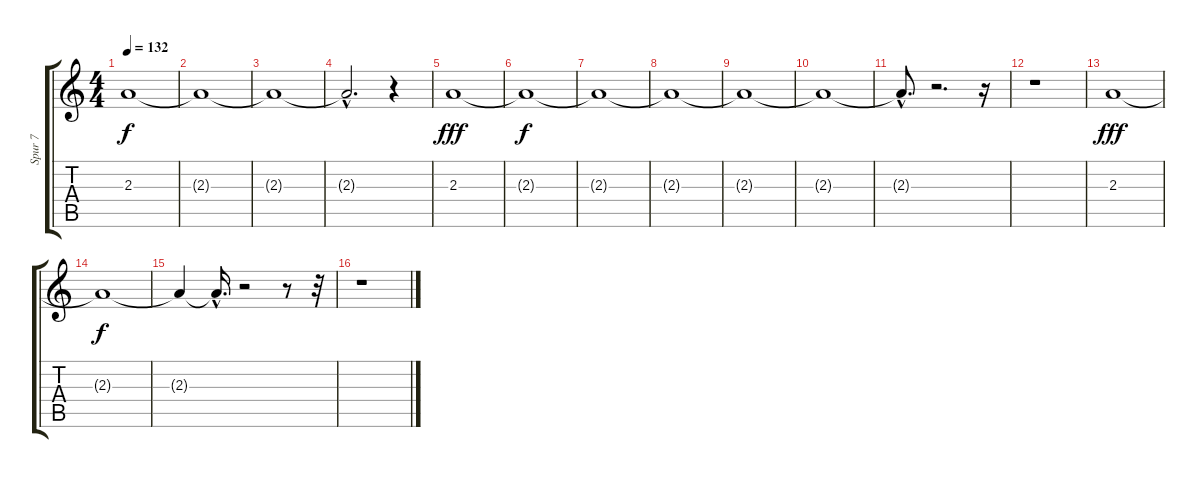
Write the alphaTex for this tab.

\track ("Spur 7" "Spur 7") {instrument electricguitarclean}
\staff {score tabs}
\tuning (E4 B3 G3 D3 A2 E2) {hide}
\ts (4 4)
\tempo 132
\clef g2
\ks c
2.3{t}.1{dy f} |
2.3{t}.1 |
2.3{t}.1 |
2.3{hac t}.2{d} r.4 |
2.3.1{dy fff} |
2.3{t}.1{dy f} |
2.3{t}.1 |
2.3{t}.1 |
2.3{t}.1 |
2.3{t}.1 |
2.3{hac t}.8{d} r.2{d} r.16 |
r.1 |
2.3.1{dy fff} |
2.3{t}.1{dy f} |
2.3{t}.4 2.3{hac t}.16{d} r.2 r.8 r.32 |
r.1
